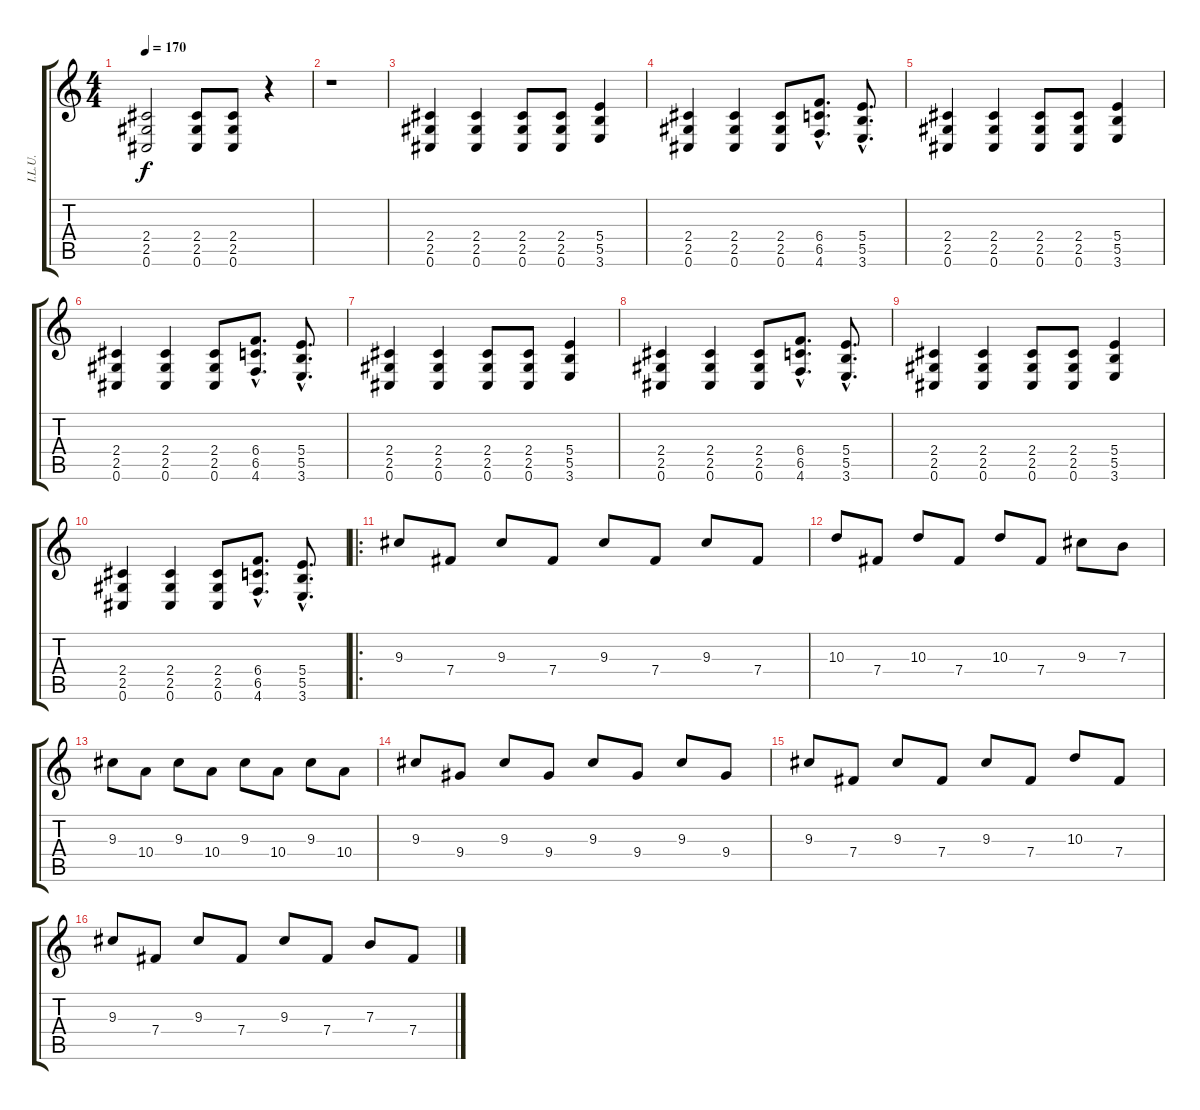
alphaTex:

\track ("I.L.U." "I.L.U.") {instrument distortionguitar}
\staff {score tabs}
\tuning (Db4 Ab3 E3 B2 Gb2 Db2) {hide}
\ts (4 4)
\tempo 170
\clef g2
\ks c
(2.4 2.5 0.6).2{dy f} (2.4 2.5 0.6).8 (2.4 2.5 0.6).8 r.4 |
r.1 |
(2.4 2.5 0.6).4 (2.4 2.5 0.6).4 (2.4 2.5 0.6).8 (2.4 2.5 0.6).8 (5.4 5.5 3.6).4 |
(2.4 2.5 0.6).4 (2.4 2.5 0.6).4 (2.4 2.5 0.6).8 (6.4{hac} 6.5{hac} 4.6{hac}).8{d} (5.4{hac} 5.5{hac} 3.6{hac}).8{d} |
(2.4 2.5 0.6).4 (2.4 2.5 0.6).4 (2.4 2.5 0.6).8 (2.4 2.5 0.6).8 (5.4 5.5 3.6).4 |
(2.4 2.5 0.6).4 (2.4 2.5 0.6).4 (2.4 2.5 0.6).8 (6.4{hac} 6.5{hac} 4.6{hac}).8{d} (5.4{hac} 5.5{hac} 3.6{hac}).8{d} |
(2.4 2.5 0.6).4 (2.4 2.5 0.6).4 (2.4 2.5 0.6).8 (2.4 2.5 0.6).8 (5.4 5.5 3.6).4 |
(2.4 2.5 0.6).4 (2.4 2.5 0.6).4 (2.4 2.5 0.6).8 (6.4{hac} 6.5{hac} 4.6{hac}).8{d} (5.4{hac} 5.5{hac} 3.6{hac}).8{d} |
(2.4 2.5 0.6).4 (2.4 2.5 0.6).4 (2.4 2.5 0.6).8 (2.4 2.5 0.6).8 (5.4 5.5 3.6).4 |
(2.4 2.5 0.6).4 (2.4 2.5 0.6).4 (2.4 2.5 0.6).8 (6.4{hac} 6.5{hac} 4.6{hac}).8{d} (5.4{hac} 5.5{hac} 3.6{hac}).8{d} |
\ro
9.3.8 7.4.8 9.3.8 7.4.8 9.3.8 7.4.8 9.3.8 7.4.8 |
10.3.8 7.4.8 10.3.8 7.4.8 10.3.8 7.4.8 9.3.8 7.3.8 |
9.3.8 10.4.8 9.3.8 10.4.8 9.3.8 10.4.8 9.3.8 10.4.8 |
9.3.8 9.4.8 9.3.8 9.4.8 9.3.8 9.4.8 9.3.8 9.4.8 |
9.3.8 7.4.8 9.3.8 7.4.8 9.3.8 7.4.8 10.3.8 7.4.8 |
9.3.8 7.4.8 9.3.8 7.4.8 9.3.8 7.4.8 7.3.8 7.4.8
